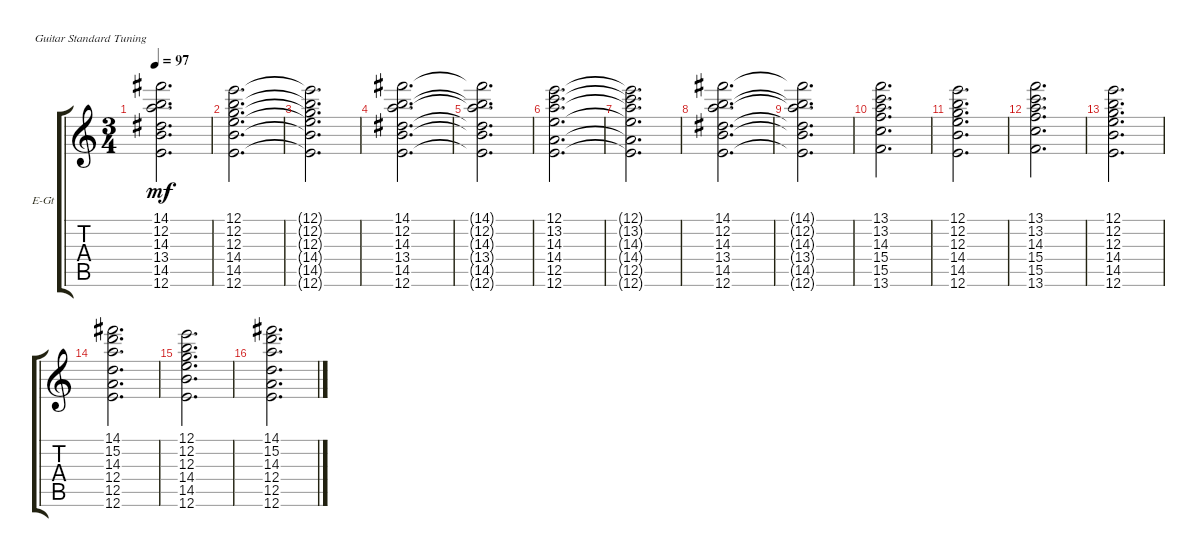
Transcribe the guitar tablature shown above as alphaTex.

\defaultSystemsLayout 4
\bracketExtendMode groupsimilarinstruments
\firstSystemTrackNameOrientation horizontal
\otherSystemsTrackNameOrientation horizontal
\track ("Electric Guitar" "E-Gt") {instrument electricguitarclean}
\staff {score tabs}
\tuning (E4 B3 G3 D3 A2 E2)
\ts (3 4)
\tempo 97
\clef g2
\scale
0.333333
\ks c
(14.1{t} 12.2{t} 14.3{t} 13.4{t} 14.5{t} 12.6{t}).2{d dy mf} |
\scale
0.333333 (12.1 12.2 12.3 14.4 14.5 12.6).2{d} |
\scale
0.333333 (12.1{t} 12.2{t} 12.3{t} 14.4{t} 14.5{t} 12.6{t}).2{d} |
\scale
0.333333 (14.1 12.2 14.3 13.4 14.5 12.6).2{d} |
\scale
0.333333 (14.1{t} 12.2{t} 14.3{t} 13.4{t} 14.5{t} 12.6{t}).2{d} |
\scale
0.333333 (12.1 13.2 14.3 14.4 12.5 12.6).2{d} |
\scale
0.333333 (12.1{t} 13.2{t} 14.3{t} 14.4{t} 12.5{t} 12.6{t}).2{d} |
\scale
0.333333 (14.1 12.2 14.3 13.4 14.5 12.6).2{d} |
\scale
0.333333 (14.1{t} 12.2{t} 14.3{t} 13.4{t} 14.5{t} 12.6{t}).2{d} |
\scale
0.333333 (13.1 13.2 14.3 15.4 15.5 13.6).2{d} |
\scale
0.333333 (12.1 12.2 12.3 14.4 14.5 12.6).2{d} |
\scale
0.333333 (13.1 13.2 14.3 15.4 15.5 13.6).2{d} |
\scale
0.333333 (12.1 12.2 12.3 14.4 14.5 12.6).2{d} |
\scale
0.333333 (14.1 15.2 14.3 12.4 12.5 12.6).2{d} |
\scale
0.333333 (12.1 12.2 12.3 14.4 14.5 12.6).2{d} |
\scale
0.333333 (14.1 15.2 14.3 12.4 12.5 12.6).2{d}
